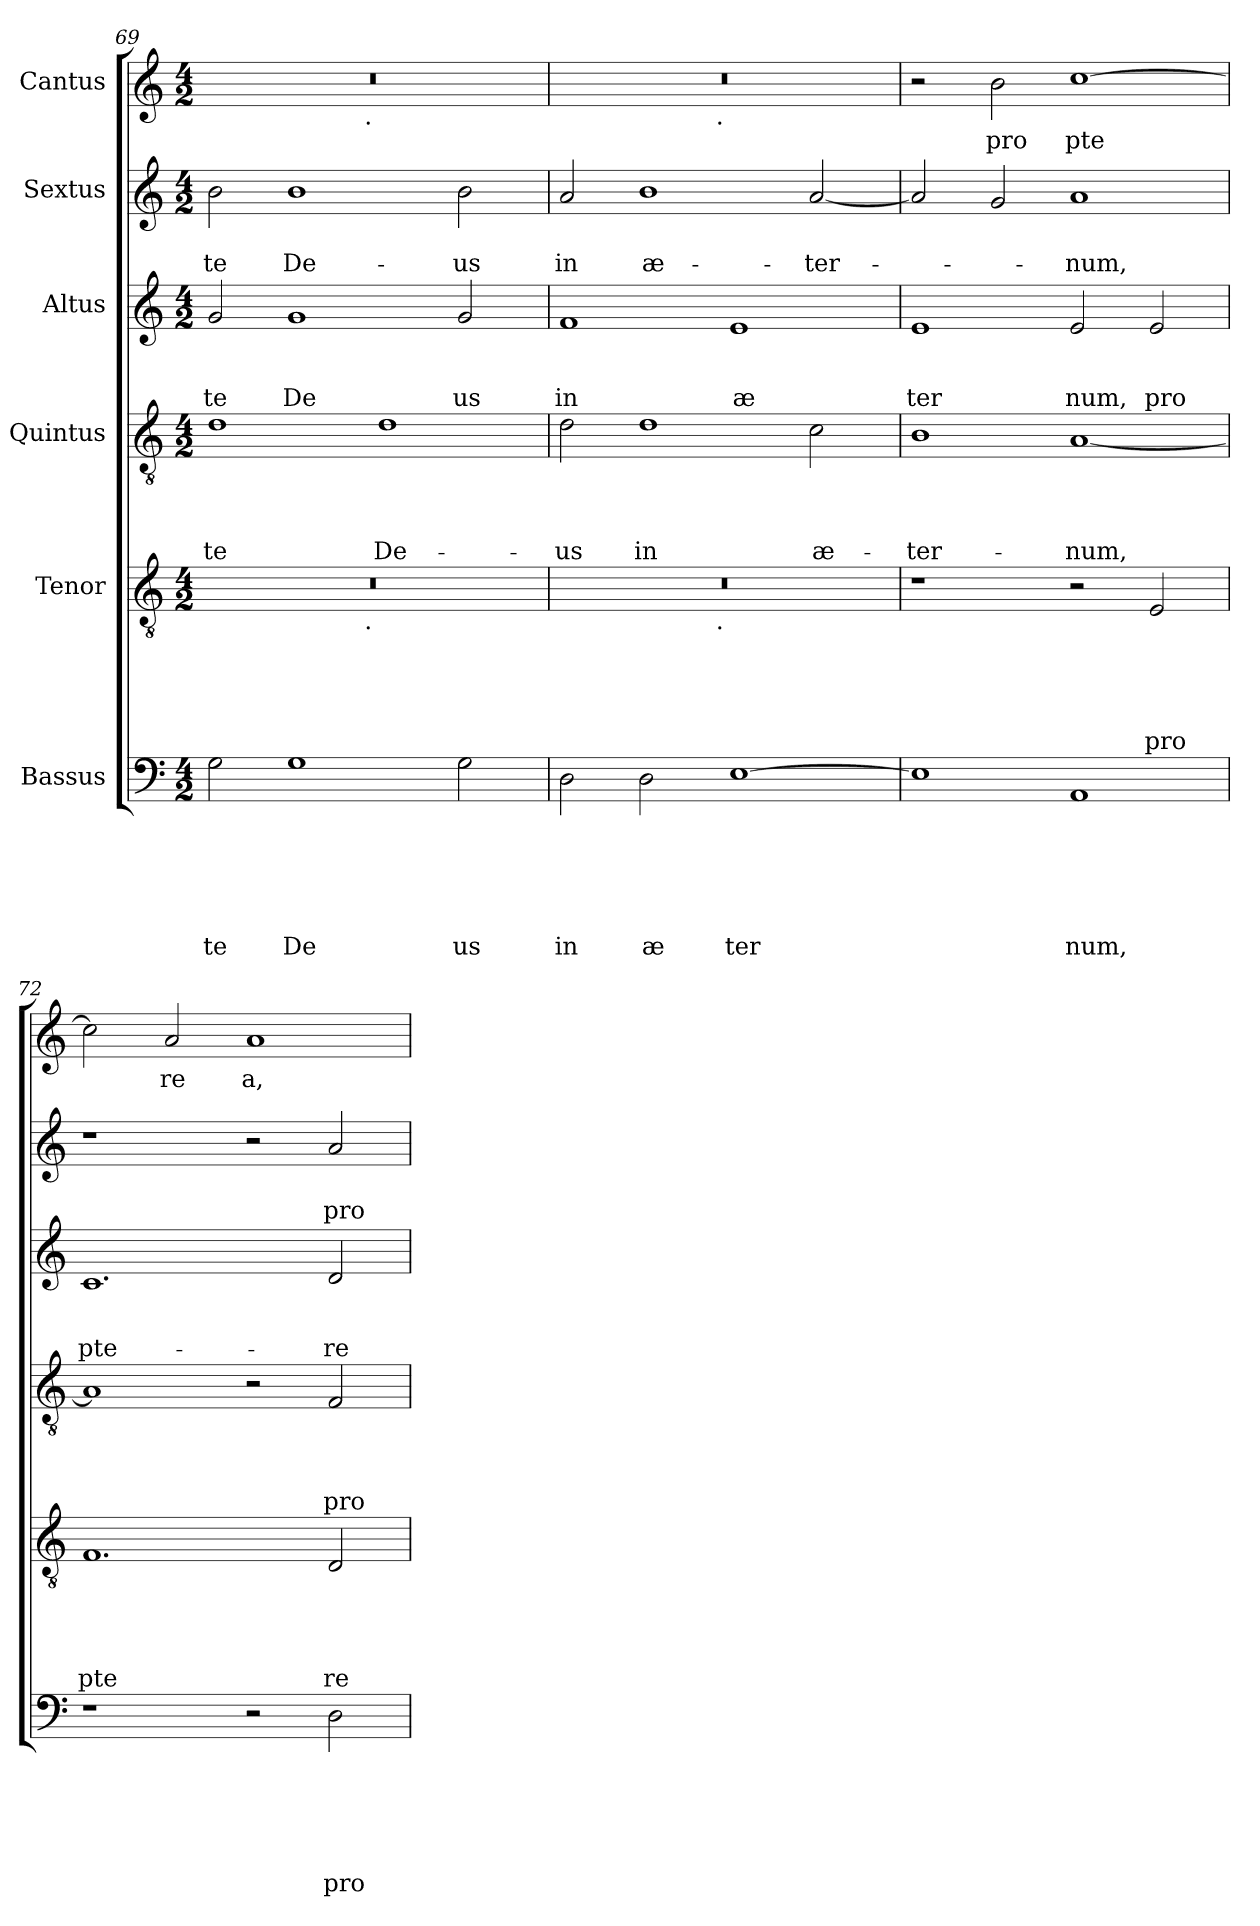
**kern	**text	**text	**text	**text	**text	**text	**kern	**text	**text	**text	**text	**text	**kern	**text	**text	**text	**text	**kern	**text	**text	**text	**kern	**text	**text	**kern	**text
*part6	*part6	*part6	*part6	*part6	*part6	*part6	*part5	*part5	*part5	*part5	*part5	*part5	*part4	*part4	*part4	*part4	*part4	*part3	*part3	*part3	*part3	*part2	*part2	*part2	*part1	*part1
*staff6	*staff6	*staff6	*staff6	*staff6	*staff6	*staff6	*staff5	*staff5	*staff5	*staff5	*staff5	*staff5	*staff4	*staff4	*staff4	*staff4	*staff4	*staff3	*staff3	*staff3	*staff3	*staff2	*staff2	*staff2	*staff1	*staff1
*I"Bassus	*	*	*	*	*	*	*I"Tenor	*	*	*	*	*	*I"Quintus	*	*	*	*	*I"Altus	*	*	*	*I"Sextus	*	*	*I"Cantus	*
*clefF4	*	*	*	*	*	*	*clefGv2	*	*	*	*	*	*clefGv2	*	*	*	*	*clefG2	*	*	*	*clefG2	*	*	*clefG2	*
*k[]	*	*	*	*	*	*	*k[]	*	*	*	*	*	*k[]	*	*	*	*	*k[]	*	*	*	*k[]	*	*	*k[]	*
*C:	*	*	*	*	*	*	*C:	*	*	*	*	*	*C:	*	*	*	*	*C:	*	*	*	*C:	*	*	*C:	*
*M4/2	*	*	*	*	*	*	*M4/2	*	*	*	*	*	*M4/2	*	*	*	*	*M4/2	*	*	*	*M4/2	*	*	*M4/2	*
=69	=69	=69	=69	=69	=69	=69	=69	=69	=69	=69	=69	=69	=69	=69	=69	=69	=69	=69	=69	=69	=69	=69	=69	=69	=69	=69
!	!	!	!	!	!	!LO:LY:b	!	!	!	!	!	!	!	!	!	!	!LO:LY:b	!	!	!	!LO:LY:b	!	!	!LO:LY:b	!	!
*	*	*	*	*	*	*	*^	*	*	*	*	*	*	*	*	*	*	*	*	*	*	*	*	*	*^	*
2G\	.	.	.	.	.	te	0r	2ryy	.	.	.	.	.	1d	.	.	.	te	2g/	.	.	te	2b\	.	te	0r	2ryy	.
!	!	!	!	!	!	!LO:LY:b	!	!	!	!	!	!	!	!	!	!	!	!	!	!	!	!LO:LY:b	!	!	!LO:LY:b	!	!	!
1G	.	.	.	.	.	De	.	4...ryy	.	.	.	.	.	.	.	.	.	.	1g	.	.	De	1b	.	De-	.	4...ryy	.
!	!	!	!	!	!	!	!	!	!	!	!	!	!	!	!	!	!	!	!	!	!	!	!	!	!	!	!LO:TX:b:t=.	!
!	!	!	!	!	!	!	!	!LO:TX:b:t=.	!	!	!	!	!	!	!	!	!	!	!	!	!	!	!	!	!	!	!	!
.	.	.	.	.	.	.	.	1ryy	.	.	.	.	.	.	.	.	.	.	.	.	.	.	.	.	.	.	1ryy	.
!	!	!	!	!	!	!	!	!	!	!	!	!	!	!	!	!	!	!LO:LY:b	!	!	!	!	!	!	!	!	!	!
.	.	.	.	.	.	.	.	.	.	.	.	.	.	1d	.	.	.	De-	.	.	.	.	.	.	.	.	.	.
!	!	!	!	!	!	!LO:LY:b	!	!	!	!	!	!	!	!	!	!	!	!	!	!	!	!LO:LY:b	!	!	!LO:LY:b	!	!	!
2G\	.	.	.	.	.	us	.	.	.	.	.	.	.	.	.	.	.	.	2g/	.	.	us	2b\	.	-us	.	.	.
.	.	.	.	.	.	.	.	32ryy	.	.	.	.	.	.	.	.	.	.	.	.	.	.	.	.	.	.	32ryy	.
=70	=70	=70	=70	=70	=70	=70	=70	=70	=70	=70	=70	=70	=70	=70	=70	=70	=70	=70	=70	=70	=70	=70	=70	=70	=70	=70	=70	=70
!	!	!	!	!	!	!LO:LY:b	!	!	!	!	!	!	!	!	!	!	!	!LO:LY:b	!	!	!	!LO:LY:b	!	!	!LO:LY:b	!	!	!
2D\	.	.	.	.	.	in	0r	2ryy	.	.	.	.	.	2d\	.	.	.	-us	1f	.	.	in	2a/	.	in	0r	2ryy	.
!	!	!	!	!	!	!LO:LY:b	!	!	!	!	!	!	!	!	!	!	!	!LO:LY:b	!	!	!	!	!	!	!LO:LY:b	!	!	!
2D\	.	.	.	.	.	æ	.	4...ryy	.	.	.	.	.	1d	.	.	.	in	.	.	.	.	1b	.	æ-	.	4...ryy	.
!	!	!	!	!	!	!	!	!	!	!	!	!	!	!	!	!	!	!	!	!	!	!	!	!	!	!	!LO:TX:b:t=.	!
!	!	!	!	!	!	!	!	!LO:TX:b:t=.	!	!	!	!	!	!	!	!	!	!	!	!	!	!	!	!	!	!	!	!
.	.	.	.	.	.	.	.	1ryy	.	.	.	.	.	.	.	.	.	.	.	.	.	.	.	.	.	.	1ryy	.
!	!	!	!	!	!	!LO:LY:b	!	!	!	!	!	!	!	!	!	!	!	!	!	!	!	!LO:LY:b	!	!	!	!	!	!
[>1E	.	.	.	.	.	ter	.	.	.	.	.	.	.	.	.	.	.	.	1e	.	.	æ	.	.	.	.	.	.
!	!	!	!	!	!	!	!	!	!	!	!	!	!	!	!	!	!	!LO:LY:b	!	!	!	!	!	!	!LO:LY:b	!	!	!
.	.	.	.	.	.	.	.	.	.	.	.	.	.	2c\	.	.	.	æ-	.	.	.	.	[<2a/	.	-ter-	.	.	.
.	.	.	.	.	.	.	.	32ryy	.	.	.	.	.	.	.	.	.	.	.	.	.	.	.	.	.	.	32ryy	.
=71	=71	=71	=71	=71	=71	=71	=71	=71	=71	=71	=71	=71	=71	=71	=71	=71	=71	=71	=71	=71	=71	=71	=71	=71	=71	=71	=71	=71
!	!	!	!	!	!	!	!	!	!	!	!	!	!	!	!	!	!	!LO:LY:b	!	!	!	!LO:LY:b	!	!	!	!	!	!
*	*	*	*	*	*	*	*v	*v	*	*	*	*	*	*	*	*	*	*	*	*	*	*	*	*	*	*v	*v	*
1E]	.	.	.	.	.	.	1r	.	.	.	.	.	1B	.	.	.	-ter-	1e	.	.	ter	2a/]	.	.	2r	.
!	!	!	!	!	!	!	!	!	!	!	!	!	!	!	!	!	!	!	!	!	!	!	!	!	!	!LO:LY:b
.	.	.	.	.	.	.	.	.	.	.	.	.	.	.	.	.	.	.	.	.	.	2g/	.	.	2b\	pro
!	!	!	!	!	!	!LO:LY:b	!	!	!	!	!	!	!	!	!	!	!LO:LY:b	!	!	!	!LO:LY:b	!	!	!LO:LY:b	!	!LO:LY:b
1AA	.	.	.	.	.	num,	2r	.	.	.	.	.	[>1A	.	.	.	-num,	2e/	.	.	num,	1a	.	-num,	[>1cc	pte
!	!	!	!	!	!	!	!	!	!	!	!	!LO:LY:b	!	!	!	!	!	!	!	!	!LO:LY:b	!	!	!	!	!
.	.	.	.	.	.	.	2E/	.	.	.	.	pro	.	.	.	.	.	2e/	.	.	pro	.	.	.	.	.
!!LO:LB:g=z
=72	=72	=72	=72	=72	=72	=72	=72	=72	=72	=72	=72	=72	=72	=72	=72	=72	=72	=72	=72	=72	=72	=72	=72	=72	=72	=72
!	!	!	!	!	!	!	!	!	!	!	!	!LO:LY:b	!	!	!	!	!	!	!	!	!LO:LY:b	!	!	!	!	!
1r	.	.	.	.	.	.	1.F	.	.	.	.	pte	1A]	.	.	.	.	1.c	.	.	pte-	1r	.	.	2cc\]	.
!	!	!	!	!	!	!	!	!	!	!	!	!	!	!	!	!	!	!	!	!	!	!	!	!	!	!LO:LY:b
.	.	.	.	.	.	.	.	.	.	.	.	.	.	.	.	.	.	.	.	.	.	.	.	.	2a/	re
!	!	!	!	!	!	!	!	!	!	!	!	!	!	!	!	!	!	!	!	!	!	!	!	!	!	!LO:LY:b
2r	.	.	.	.	.	.	.	.	.	.	.	.	2r	.	.	.	.	.	.	.	.	2r	.	.	1a	a,
!	!	!	!	!	!	!LO:LY:b	!	!	!	!	!	!LO:LY:b	!	!	!	!	!LO:LY:b	!	!	!	!LO:LY:b	!	!	!LO:LY:b	!	!
2D\	.	.	.	.	.	pro-	2D/	.	.	.	.	re	2F/	.	.	.	pro-	2d/	.	.	-re-	2a/	.	pro-	.	.
=	=	=	=	=	=	=	=	=	=	=	=	=	=	=	=	=	=	=	=	=	=	=	=	=	=	=
*-	*-	*-	*-	*-	*-	*-	*-	*-	*-	*-	*-	*-	*-	*-	*-	*-	*-	*-	*-	*-	*-	*-	*-	*-	*-	*-
